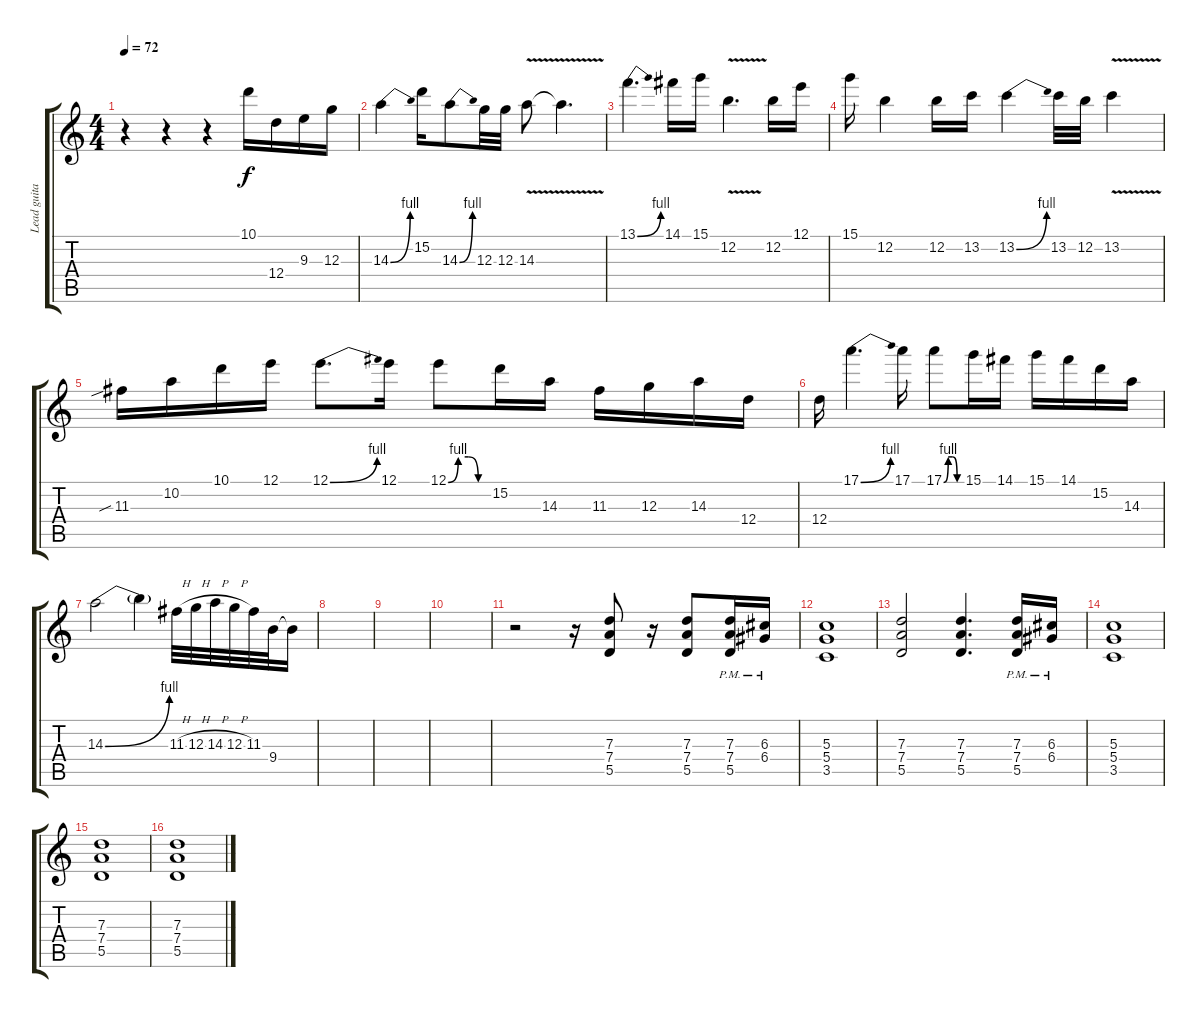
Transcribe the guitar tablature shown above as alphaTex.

\track ("Lead guitar" "Lead guita") {instrument electricguitarclean}
\staff {score tabs}
\tuning (E4 B3 G3 D3 A2 E2) {hide}
\ts (4 4)
\tempo 72
\clef g2
\ks c
r.4{dy f} r.4 r.4 10.1.16{volume 16 balance 3 instrument electricguitarclean} 12.4.16 9.3.16 12.3.16 |
14.3{be (bend 0 0 60 4)}.4 15.2.16 14.3{be (bend 0 0 60 4)}.8 12.3.32 12.3.32 14.3{v}.8 14.3{t}.4{d} |
13.1{be (bend 0 0 60 4)}.4{d} 14.1.16 15.1.16 12.2{v}.4{d} 12.2.16 12.1.16 |
15.1.16 12.2.4 12.2.16 13.2.16 13.2{be (bend 0 0 60 4)}.4 13.2.32 12.2.32 13.2{v}.4 |
11.3{sib}.16 10.2.16 10.1.16 12.1.16 12.1{be (bend 0 0 60 4)}.8{d} 12.1.16 12.1{be (custom 0 0 15 4 30 4 45 0 60 0)}.8 15.2.16 14.3.16 11.3.16 12.3.16 14.3.16 12.4.16 |
12.4.16 17.1{be (bend 0 0 60 4)}.4{d} 17.1.16 17.1{be (custom 0 0 15 4 30 4 45 0 60 0)}.8 15.1.16 14.1.16 15.1.16 14.1.16 15.2.16 14.3.16 |
14.3{be (bend 0 0 60 4)}.2 14.3{t}.4 11.3{h}.32 12.3{h}.32 14.3{h}.32 12.3{h}.32 11.3.32 9.4.32 9.4{t}.16 |
|
|
|
r.2 r.16 (7.3 7.4 5.5).8{volume 16 balance 8} r.16 (7.3 7.4 5.5).8 (7.3 7.4 5.5{pm}).16 (6.3{pm} 6.4{pm}).16 |
(5.3 5.4 3.5).1 |
(7.3 7.4 5.5).2 (7.3 7.4 5.5).4{d} (7.3{pm} 7.4{pm} 5.5{pm}).16 (6.3 6.4{pm}).16 |
(5.3 5.4 3.5).1 |
(7.3 7.4 5.5).1 |
(7.3 7.4 5.5).1
